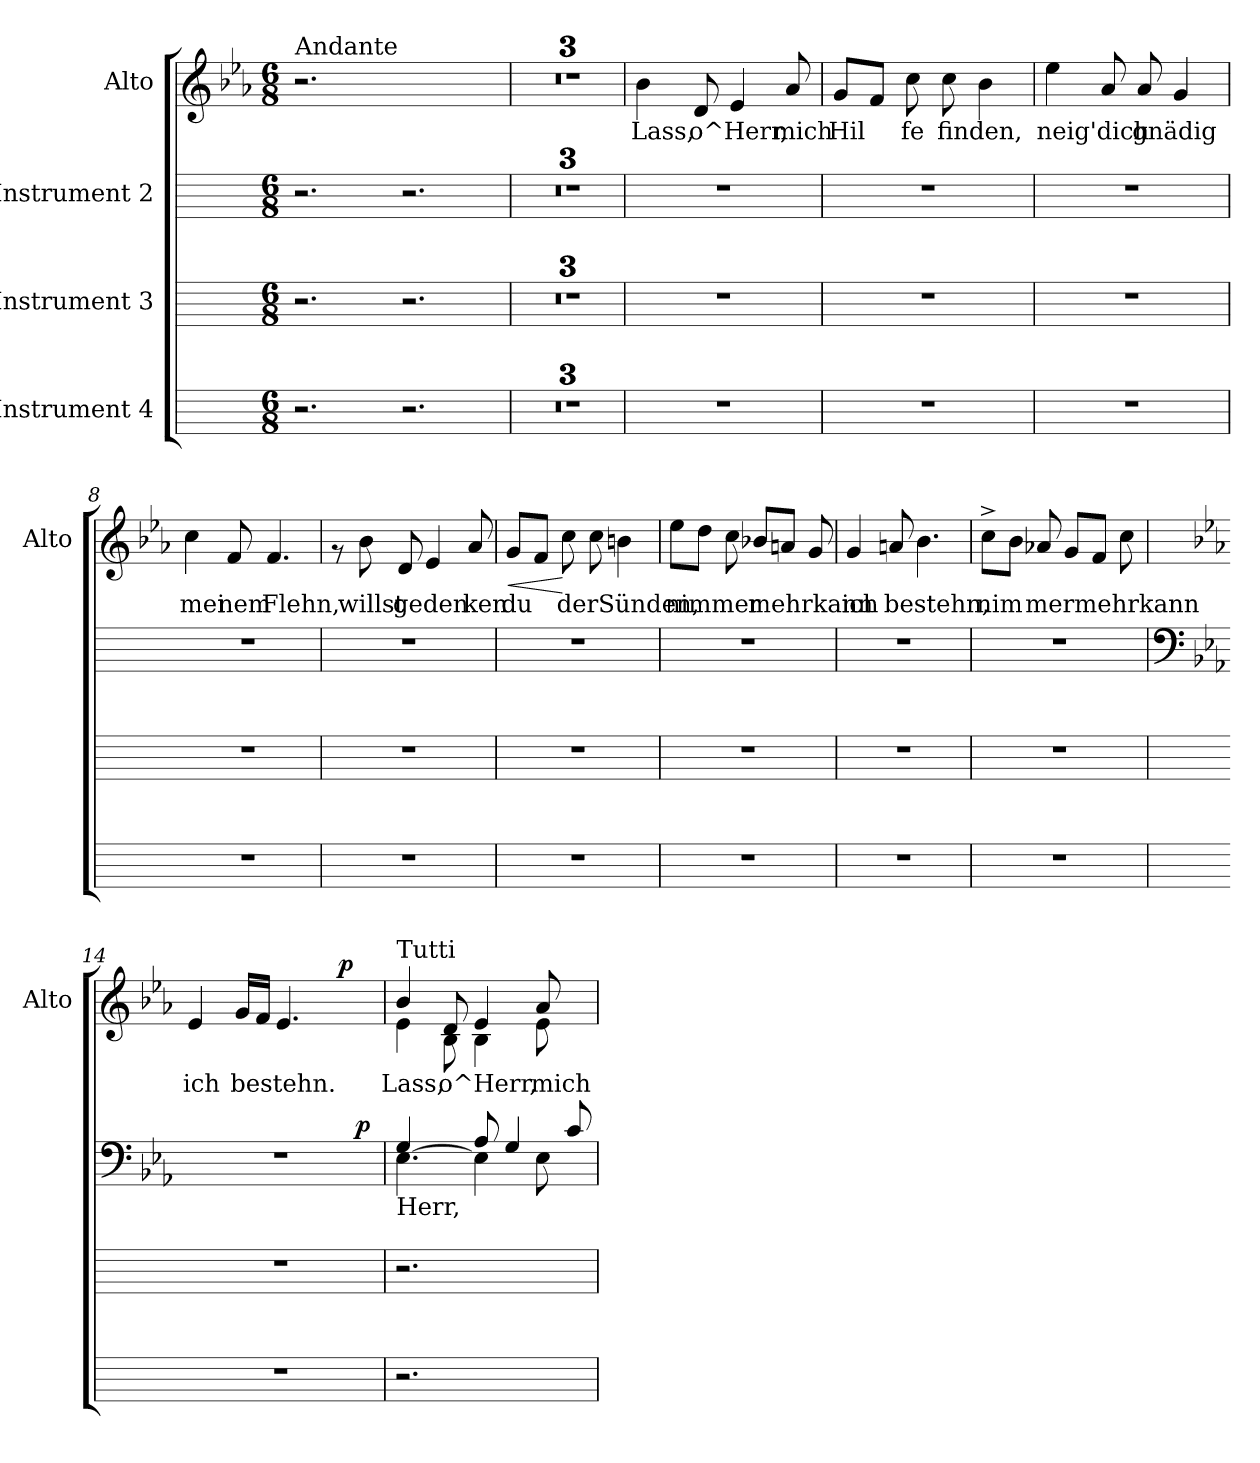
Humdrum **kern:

**kern	**kern	**kern	**text	**dynam	**kern	**text	**dynam
*part4	*part3	*part2	*part2	*part2	*part1	*part1	*part1
*staff4	*staff3	*staff2	*staff2	*staff2	*staff1	*staff1	*staff1
*I"Instrument 4	*I"Instrument 3	*I"Instrument 2	*	*	*I"Alto	*	*
*	*	*	*	*	*I'Alto	*	*
!!LO:PB:g=z
*stria5	*stria5	*stria5	*	*	*stria5	*	*
*	*	*	*	*	*clefG2	*	*
*k[]	*k[]	*k[]	*	*	*k[b-e-a-]	*	*
*C:	*C:	*C:	*	*	*E-:	*	*
*M6/8	*M6/8	*M6/8	*	*	*M6/8	*	*
=1	=1	=1	=1	=1	=1	=1	=1
!	!	!	!	!	!LO:TX:a:t=Andante	!	!
2.r	2.r	2.r	.	.	2.r	.	.
2.r	2.r	2.r	.	.	2.ryy	.	.
=2	=2	=2	=2	=2	=2	=2	=2
2.r	2.r	2.r	.	.	2.r	.	.
=3	=3	=3	=3	=3	=3	=3	=3
2.r	2.r	2.r	.	.	2.r	.	.
=4	=4	=4	=4	=4	=4	=4	=4
2.r	2.r	2.r	.	.	2.r	.	.
=5	=5	=5	=5	=5	=5	=5	=5
!	!	!	!	!	!	!LO:LY:b:cj	!
2.r	2.r	2.r	.	.	4b-\	Lass,	.
!	!	!	!	!	!	!LO:LY:b:cj	!
.	.	.	.	.	8d/	o^Herr,	.
!	!	!	!	!	!	!LO:LY:b:cj	!
.	.	.	.	.	4e-/	.	.
!	!	!	!	!	!	!LO:LY:b:cj	!
.	.	.	.	.	8a-/	mich	.
=6	=6	=6	=6	=6	=6	=6	=6
!	!	!	!	!	!	!LO:LY:b:cj	!
2.r	2.r	2.r	.	.	8g/L	Hil	.
!	!	!	!	!	!	!LO:LY:b:cj	!
.	.	.	.	.	8f/J	.	.
!	!	!	!	!	!	!LO:LY:b:cj	!
.	.	.	.	.	8cc\	fe	.
!	!	!	!	!	!	!LO:LY:b:cj	!
.	.	.	.	.	8cc\	finden,	.
!	!	!	!	!	!	!LO:LY:b:cj	!
.	.	.	.	.	4b-\	.	.
=7	=7	=7	=7	=7	=7	=7	=7
!	!	!	!	!	!	!LO:LY:b:cj	!
2.r	2.r	2.r	.	.	4ee-\	neig'dich	.
!	!	!	!	!	!	!LO:LY:b:cj	!
.	.	.	.	.	8a-/	.	.
!	!	!	!	!	!	!LO:LY:b:cj	!
.	.	.	.	.	8a-/	gnädig	.
!	!	!	!	!	!	!LO:LY:b:cj	!
.	.	.	.	.	4g/	.	.
=8	=8	=8	=8	=8	=8	=8	=8
!	!	!	!	!	!	!LO:LY:b:cj	!
2.r	2.r	2.r	.	.	4cc\	mei	.
!	!	!	!	!	!	!LO:LY:b:cj	!
.	.	.	.	.	8f/	nem	.
!	!	!	!	!	!	!LO:LY:b:cj	!
.	.	.	.	.	4.f/	Flehn,	.
!!LO:LB:g=z
=9	=9	=9	=9	=9	=9	=9	=9
2.r	2.r	2.r	.	.	8rf	.	.
!	!	!	!	!	!	!LO:LY:b:cj	!
.	.	.	.	.	8b-\	willst	.
!	!	!	!	!	!	!LO:LY:b:cj	!
.	.	.	.	.	8d/	geden	.
!	!	!	!	!	!	!LO:LY:b:cj	!
.	.	.	.	.	4e-/	.	.
!	!	!	!	!	!	!LO:LY:b:cj	!
.	.	.	.	.	8a-/	ken	.
=10	=10	=10	=10	=10	=10	=10	=10
!	!	!	!	!	!	!LO:LY:b:cj	!LO:HP:b
2.r	2.r	2.r	.	.	8g/L	du	<
!	!	!	!	!	!	!LO:LY:b:cj	!
.	.	.	.	.	8f/J	.	.
!	!	!	!	!	!	!LO:LY:b:cj	!
.	.	.	.	.	8cc\	derSünden,	[
!	!	!	!	!	!	!LO:LY:b:cj	!
.	.	.	.	.	8cc\	.	.
!	!	!	!	!	!	!LO:LY:b:cj	!
.	.	.	.	.	4bn\	.	.
=11	=11	=11	=11	=11	=11	=11	=11
!	!	!	!	!	!	!LO:LY:b:cj	!
2.r	2.r	2.r	.	.	8ee-\L	nimmer	.
!	!	!	!	!	!	!LO:LY:b:cj	!
.	.	.	.	.	8dd\J	.	.
!	!	!	!	!	!	!LO:LY:b:cj	!
.	.	.	.	.	8cc\	.	.
!	!	!	!	!	!	!LO:LY:b:cj	!
.	.	.	.	.	8b-X/L	mehrkann	.
!	!	!	!	!	!	!LO:LY:b:cj	!
.	.	.	.	.	8an/J	.	.
!	!	!	!	!	!	!LO:LY:b:cj	!
.	.	.	.	.	8g/	.	.
=12	=12	=12	=12	=12	=12	=12	=12
!	!	!	!	!	!	!LO:LY:b:cj	!
2.r	2.r	2.r	.	.	4g/	ich	.
!	!	!	!	!	!	!LO:LY:b:cj	!
.	.	.	.	.	8an/	bestehn,	.
!	!	!	!	!	!	!LO:LY:b:cj	!
.	.	.	.	.	4.b-\	.	.
=13	=13	=13	=13	=13	=13	=13	=13
!	!	!	!	!	!	!LO:LY:b:cj	!
2.r	2.r	2.r	.	.	8cc^>\L	nim	.
!	!	!	!	!	!	!LO:LY:b:cj	!
.	.	.	.	.	8b-\J	.	.
!	!	!	!	!	!	!LO:LY:b:cj	!
.	.	.	.	.	8a-X/	mermehrkann	.
!	!	!	!	!	!	!LO:LY:b:cj	!
.	.	.	.	.	8g/L	.	.
!	!	!	!	!	!	!LO:LY:b:cj	!
.	.	.	.	.	8f/J	.	.
!	!	!	!	!	!	!LO:LY:b:cj	!
.	.	.	.	.	8cc\	.	.
!!LO:LB:g=z
=14	=14	=14	=14	=14	=14	=14	=14
*	*	*clefF4	*	*	*	*	*
*	*	*k[b-e-a-]	*	*	*	*	*
*	*	*E-:	*	*	*	*	*
!	!	!	!	!	!	!LO:LY:b:cj	!
*	*	*^	*	*	*^	*	*
2.r	2.r	2.r	2ryy	.	.	4e-/	2ryy	ich	.
!	!	!	!	!	!	!	!	!LO:LY:b:cj	!
.	.	.	.	.	.	16g/L	.	bestehn.	.
!	!	!	!	!	!	!	!	!LO:LY:b:cj	!
.	.	.	.	.	.	16f/J	.	.	.
!	!	!	!	!	!	!	!	!LO:LY:b:cj	!
.	.	.	.	.	.	4.e-/	.	.	.
.	.	.	8ryy	.	.	.	8ryy	.	.
!	!	!	!	!	!	!	!	!	!LO:DY:a
.	.	.	32.ryy	.	.	.	8ryy	.	p
!	!	!	!	!	!LO:DY:a	!	!	!	!
.	.	.	16ryy	.	p	.	.	.	.
.	.	.	64ryy	.	.	.	.	.	.
=15	=15	=15	=15	=15	=15	=15	=15	=15	=15
!	!	!	!	!	!	!LO:TX:a:t=Tutti	!	!	!
!	!	!LO:TX:b:t=Herr,	!	!	!	!	!	!	!
!	!	!	!	!LO:LY:b	!	!	!	!LO:LY:b:cj	!
2.r	2.r	[<4.E-\	4G/	.	.	4b-/	4e-\	Lass,	.
!	!	!	!	!	!	!	!	!LO:LY:b:cj	!
.	.	.	8ryy	.	.	8d/	8B-\	o^Herr,	.
!	!	!	!	!LO:LY:b	!	!	!	!	!
!	!	!	!	!LO:LY:b	!	!	!	!LO:LY:b:cj	!
.	.	8A-/	4E-\]	.	.	4e-/	4B-\	.	.
.	.	4G/	.	.	.	.	.	.	.
!	!	!	!	!LO:LY:b	!	!	!	!LO:LY:b:cj	!
.	.	.	8E-<\	.	.	8a-/	8e-\	mich	.
8ryy	8ryy	8c/	8ryy	.	.	8ryy	8ryy	.	.
*	*	*v	*v	*	*	*	*	*	*
*	*	*	*	*	*v	*v	*	*
=	=	=	=	=	=	=	=
*-	*-	*-	*-	*-	*-	*-	*-
